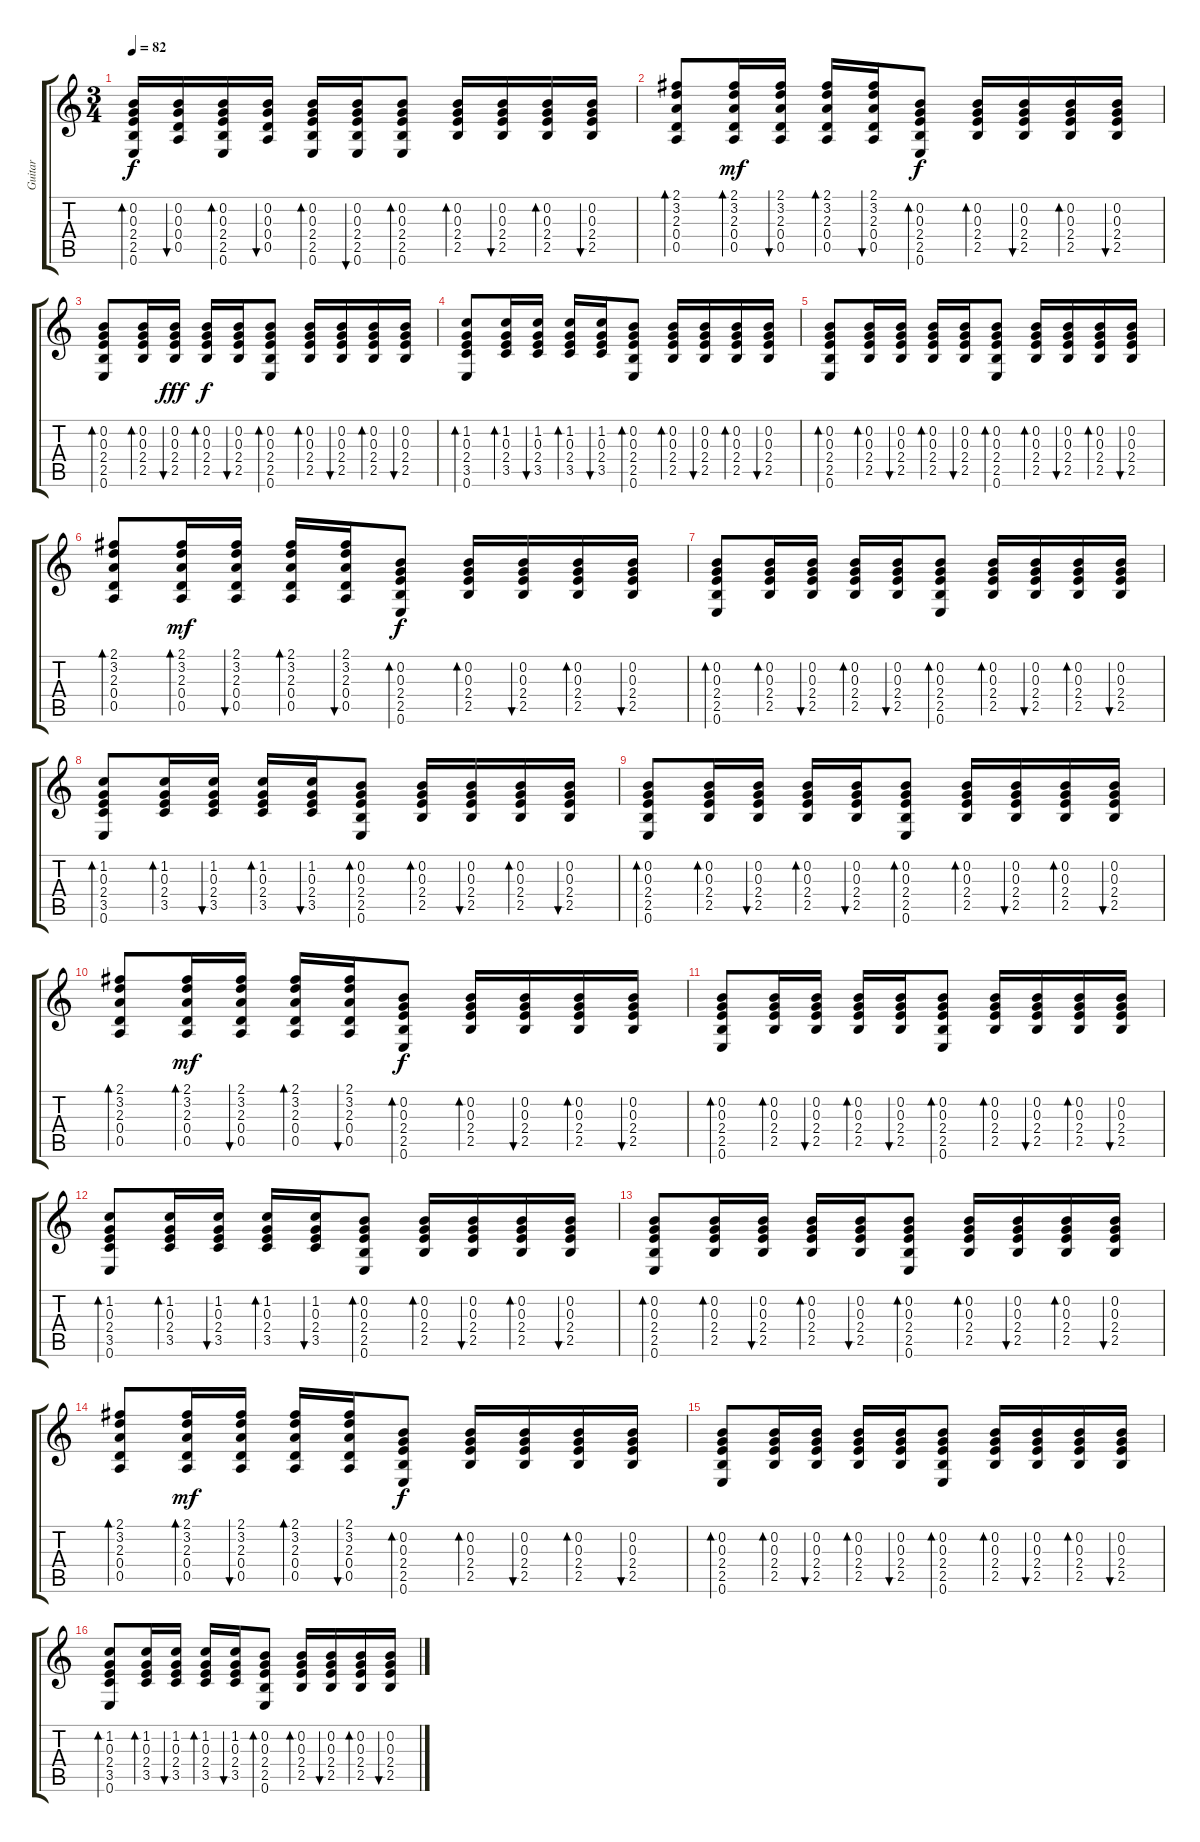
\track ("Guitar " "Guitar ") {instrument acousticguitarsteel}
\staff {score tabs}
\tuning (E4 B3 G3 D3 A2 E2) {hide}
\ts (3 4)
\tempo 82
\clef g2
\ks c
(0.2 0.3 2.4 2.5 0.6).16{bd 60 dy f} (0.2 0.3 0.4 0.5).16{bu 60} (0.2 0.3 2.4 2.5 0.6).16{bd 60} (0.2 0.3 0.4 0.5).16{bu 60} (0.2 0.3 2.4 2.5 0.6).16{bd 60} (0.2 0.3 2.4 2.5 0.6).16{bu 60} (0.2 0.3 2.4 2.5 0.6).8{bd 60} (0.2 0.3 2.4 2.5).16{bd 60} (0.2 0.3 2.4 2.5).16{bu 60} (0.2 0.3 2.4 2.5).16{bd 60} (0.2 0.3 2.4 2.5).16{bu 60} |
(2.1 3.2 2.3 0.4 0.5).8{bd 60} (2.1 3.2 2.3 0.4 0.5).16{bd 60 dy mf} (2.1 3.2 2.3 0.4 0.5).16{bu 60} (2.1 3.2 2.3 0.4 0.5).16{bd 60} (2.1 3.2 2.3 0.4 0.5).16{bu 60} (0.2 0.3 2.4 2.5 0.6).8{bd 60 dy f} (0.2 0.3 2.4 2.5).16{bd 60} (0.2 0.3 2.4 2.5).16{bu 60} (0.2 0.3 2.4 2.5).16{bd 60} (0.2 0.3 2.4 2.5).16{bu 60} |
(0.2 0.3 2.4 2.5 0.6).8{bd 60} (0.2 0.3 2.4 2.5).16{bd 60} (0.2 0.3 2.4 2.5).16{bu 60 dy fff} (0.2 0.3 2.4 2.5).16{bd 60 dy f} (0.2 0.3 2.4 2.5).16{bu 60} (0.2 0.3 2.4 2.5 0.6).8{bd 60} (0.2 0.3 2.4 2.5).16{bd 60} (0.2 0.3 2.4 2.5).16{bu 60} (0.2 0.3 2.4 2.5).16{bd 60} (0.2 0.3 2.4 2.5).16{bu 60} |
(1.2 0.3 2.4 3.5 0.6).8{bd 60} (1.2 0.3 2.4 3.5).16{bd 60} (1.2 0.3 2.4 3.5).16{bu 60} (1.2 0.3 2.4 3.5).16{bd 60} (1.2 0.3 2.4 3.5).16{bu 60} (0.2 0.3 2.4 2.5 0.6).8{bd 60} (0.2 0.3 2.4 2.5).16{bd 60} (0.2 0.3 2.4 2.5).16{bu 60} (0.2 0.3 2.4 2.5).16{bd 60} (0.2 0.3 2.4 2.5).16{bu 60} |
(0.2 0.3 2.4 2.5 0.6).8{bd 60} (0.2 0.3 2.4 2.5).16{bd 60} (0.2 0.3 2.4 2.5).16{bu 60} (0.2 0.3 2.4 2.5).16{bd 60} (0.2 0.3 2.4 2.5).16{bu 60} (0.2 0.3 2.4 2.5 0.6).8{bd 60} (0.2 0.3 2.4 2.5).16{bd 60} (0.2 0.3 2.4 2.5).16{bu 60} (0.2 0.3 2.4 2.5).16{bd 60} (0.2 0.3 2.4 2.5).16{bu 60} |
(2.1 3.2 2.3 0.4 0.5).8{bd 60} (2.1 3.2 2.3 0.4 0.5).16{bd 60 dy mf} (2.1 3.2 2.3 0.4 0.5).16{bu 60} (2.1 3.2 2.3 0.4 0.5).16{bd 60} (2.1 3.2 2.3 0.4 0.5).16{bu 60} (0.2 0.3 2.4 2.5 0.6).8{bd 60 dy f} (0.2 0.3 2.4 2.5).16{bd 60} (0.2 0.3 2.4 2.5).16{bu 60} (0.2 0.3 2.4 2.5).16{bd 60} (0.2 0.3 2.4 2.5).16{bu 60} |
(0.2 0.3 2.4 2.5 0.6).8{bd 60} (0.2 0.3 2.4 2.5).16{bd 60} (0.2 0.3 2.4 2.5).16{bu 60} (0.2 0.3 2.4 2.5).16{bd 60} (0.2 0.3 2.4 2.5).16{bu 60} (0.2 0.3 2.4 2.5 0.6).8{bd 60} (0.2 0.3 2.4 2.5).16{bd 60} (0.2 0.3 2.4 2.5).16{bu 60} (0.2 0.3 2.4 2.5).16{bd 60} (0.2 0.3 2.4 2.5).16{bu 60} |
(1.2 0.3 2.4 3.5 0.6).8{bd 60} (1.2 0.3 2.4 3.5).16{bd 60} (1.2 0.3 2.4 3.5).16{bu 60} (1.2 0.3 2.4 3.5).16{bd 60} (1.2 0.3 2.4 3.5).16{bu 60} (0.2 0.3 2.4 2.5 0.6).8{bd 60} (0.2 0.3 2.4 2.5).16{bd 60} (0.2 0.3 2.4 2.5).16{bu 60} (0.2 0.3 2.4 2.5).16{bd 60} (0.2 0.3 2.4 2.5).16{bu 60} |
(0.2 0.3 2.4 2.5 0.6).8{bd 60} (0.2 0.3 2.4 2.5).16{bd 60} (0.2 0.3 2.4 2.5).16{bu 60} (0.2 0.3 2.4 2.5).16{bd 60} (0.2 0.3 2.4 2.5).16{bu 60} (0.2 0.3 2.4 2.5 0.6).8{bd 60} (0.2 0.3 2.4 2.5).16{bd 60} (0.2 0.3 2.4 2.5).16{bu 60} (0.2 0.3 2.4 2.5).16{bd 60} (0.2 0.3 2.4 2.5).16{bu 60} |
(2.1 3.2 2.3 0.4 0.5).8{bd 60} (2.1 3.2 2.3 0.4 0.5).16{bd 60 dy mf} (2.1 3.2 2.3 0.4 0.5).16{bu 60} (2.1 3.2 2.3 0.4 0.5).16{bd 60} (2.1 3.2 2.3 0.4 0.5).16{bu 60} (0.2 0.3 2.4 2.5 0.6).8{bd 60 dy f} (0.2 0.3 2.4 2.5).16{bd 60} (0.2 0.3 2.4 2.5).16{bu 60} (0.2 0.3 2.4 2.5).16{bd 60} (0.2 0.3 2.4 2.5).16{bu 60} |
(0.2 0.3 2.4 2.5 0.6).8{bd 60} (0.2 0.3 2.4 2.5).16{bd 60} (0.2 0.3 2.4 2.5).16{bu 60} (0.2 0.3 2.4 2.5).16{bd 60} (0.2 0.3 2.4 2.5).16{bu 60} (0.2 0.3 2.4 2.5 0.6).8{bd 60} (0.2 0.3 2.4 2.5).16{bd 60} (0.2 0.3 2.4 2.5).16{bu 60} (0.2 0.3 2.4 2.5).16{bd 60} (0.2 0.3 2.4 2.5).16{bu 60} |
(1.2 0.3 2.4 3.5 0.6).8{bd 60} (1.2 0.3 2.4 3.5).16{bd 60} (1.2 0.3 2.4 3.5).16{bu 60} (1.2 0.3 2.4 3.5).16{bd 60} (1.2 0.3 2.4 3.5).16{bu 60} (0.2 0.3 2.4 2.5 0.6).8{bd 60} (0.2 0.3 2.4 2.5).16{bd 60} (0.2 0.3 2.4 2.5).16{bu 60} (0.2 0.3 2.4 2.5).16{bd 60} (0.2 0.3 2.4 2.5).16{bu 60} |
(0.2 0.3 2.4 2.5 0.6).8{bd 60} (0.2 0.3 2.4 2.5).16{bd 60} (0.2 0.3 2.4 2.5).16{bu 60} (0.2 0.3 2.4 2.5).16{bd 60} (0.2 0.3 2.4 2.5).16{bu 60} (0.2 0.3 2.4 2.5 0.6).8{bd 60} (0.2 0.3 2.4 2.5).16{bd 60} (0.2 0.3 2.4 2.5).16{bu 60} (0.2 0.3 2.4 2.5).16{bd 60} (0.2 0.3 2.4 2.5).16{bu 60} |
(2.1 3.2 2.3 0.4 0.5).8{bd 60} (2.1 3.2 2.3 0.4 0.5).16{bd 60 dy mf} (2.1 3.2 2.3 0.4 0.5).16{bu 60} (2.1 3.2 2.3 0.4 0.5).16{bd 60} (2.1 3.2 2.3 0.4 0.5).16{bu 60} (0.2 0.3 2.4 2.5 0.6).8{bd 60 dy f} (0.2 0.3 2.4 2.5).16{bd 60} (0.2 0.3 2.4 2.5).16{bu 60} (0.2 0.3 2.4 2.5).16{bd 60} (0.2 0.3 2.4 2.5).16{bu 60} |
(0.2 0.3 2.4 2.5 0.6).8{bd 60} (0.2 0.3 2.4 2.5).16{bd 60} (0.2 0.3 2.4 2.5).16{bu 60} (0.2 0.3 2.4 2.5).16{bd 60} (0.2 0.3 2.4 2.5).16{bu 60} (0.2 0.3 2.4 2.5 0.6).8{bd 60} (0.2 0.3 2.4 2.5).16{bd 60} (0.2 0.3 2.4 2.5).16{bu 60} (0.2 0.3 2.4 2.5).16{bd 60} (0.2 0.3 2.4 2.5).16{bu 60} |
(1.2 0.3 2.4 3.5 0.6).8{bd 60} (1.2 0.3 2.4 3.5).16{bd 60} (1.2 0.3 2.4 3.5).16{bu 60} (1.2 0.3 2.4 3.5).16{bd 60} (1.2 0.3 2.4 3.5).16{bu 60} (0.2 0.3 2.4 2.5 0.6).8{bd 60} (0.2 0.3 2.4 2.5).16{bd 60} (0.2 0.3 2.4 2.5).16{bu 60} (0.2 0.3 2.4 2.5).16{bd 60} (0.2 0.3 2.4 2.5).16{bu 60}
